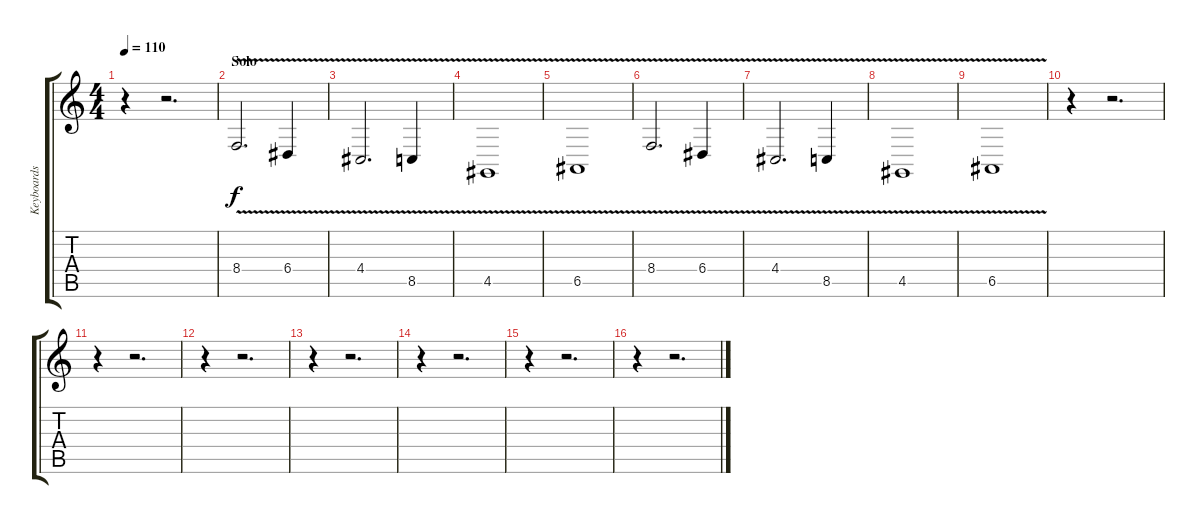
\track ("Keyboards" "Keyboards") {instrument synthstrings1}
\staff {score tabs}
\tuning (B3 Gb3 D3 A2 E2 B1) {hide}
\ts (4 4)
\tempo 110
\clef g2
\ks c
r.4{dy f} r.2{d} |
\section ("" "Solo")
8.4{v}.2{d} 6.4{v}.4 |
4.4{v}.2{d} 8.5{v}.4 |
4.5{v}.1 |
6.5{v}.1 |
8.4{v}.2{d} 6.4{v}.4 |
4.4{v}.2{d} 8.5{v}.4 |
4.5{v}.1 |
6.5{v}.1 |
r.4 r.2{d} |
r.4 r.2{d} |
r.4 r.2{d} |
r.4 r.2{d} |
r.4 r.2{d} |
r.4 r.2{d} |
r.4 r.2{d}
